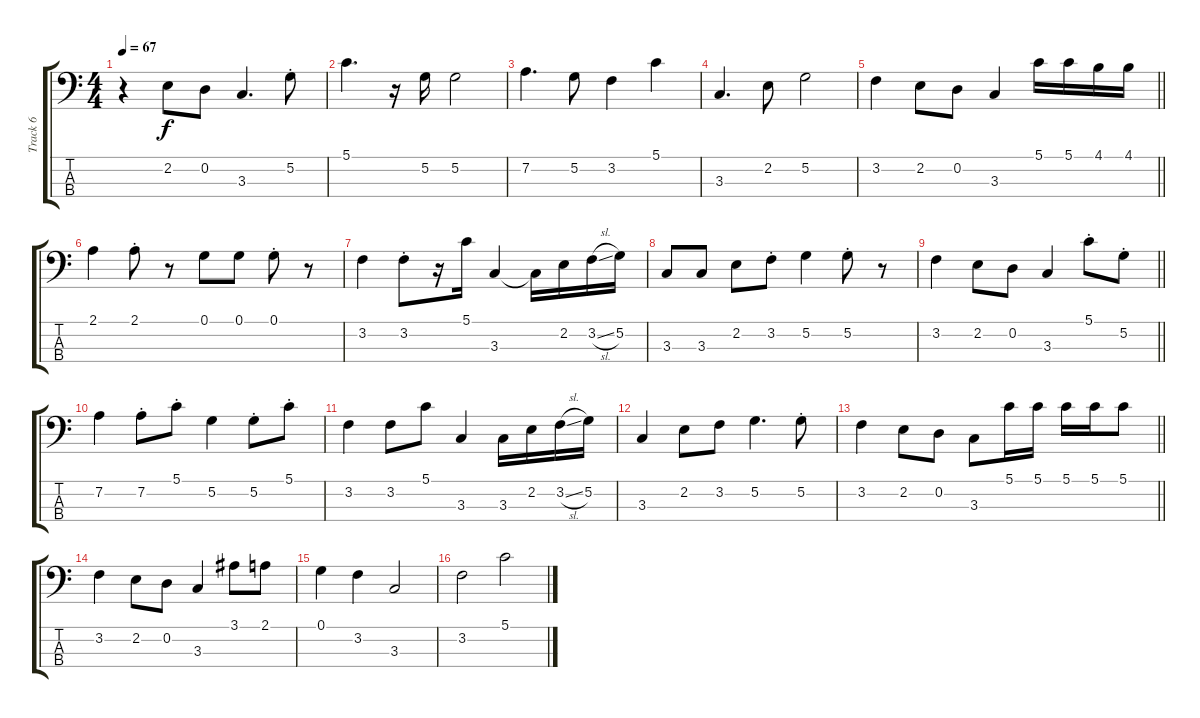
\track ("Track 6" "Track 6") {instrument electricbassfinger}
\staff {score tabs}
\tuning (G2 D2 A1 E1) {hide}
\ts (4 4)
\tempo 67
\clef f4
\ks c
r.4{dy f} 2.2.8 0.2.8 3.3.4{d} 5.2{st}.8 |
5.1.4{d} r.16 5.2.16 5.2.2 |
7.2.4{d} 5.2.8 3.2.4 5.1.4 |
3.3.4{d} 2.2.8 5.2.2 |
\barLineRight lightlight
3.2.4 2.2.8 0.2.8 3.3.4 5.1.16 5.1.16 4.1.16 4.1.16 |
2.1.4 2.1{st}.8 r.8 0.1.8 0.1.8 0.1{st}.8 r.8 |
3.2.4 3.2{st}.8 r.16 5.1.16 3.3.4 3.3{t}.16 2.2.16 3.2{sl}.16 5.2.16 |
3.3.8 3.3.8 2.2.8 3.2{st}.8 5.2.4 5.2{st}.8 r.8 |
\barLineRight lightlight
3.2.4 2.2.8 0.2.8 3.3.4 5.1{st}.8 5.2{st}.8 |
7.2.4 7.2{st}.8 5.1{st}.8 5.2.4 5.2{st}.8 5.1{st}.8 |
3.2.4 3.2.8 5.1.8 3.3.4 3.3.16 2.2.16 3.2{sl}.16 5.2.16 |
3.3.4 2.2.8 3.2.8 5.2.4{d} 5.2{st}.8 |
\barLineRight lightlight
3.2.4 2.2.8 0.2.8 3.3.8 5.1.16 5.1.16 5.1.16 5.1.16 5.1.8 |
3.2.4 2.2.8 0.2.8 3.3.4 3.1.8 2.1.8 |
0.1.4 3.2.4 3.3.2 |
3.2.2 5.1.2
